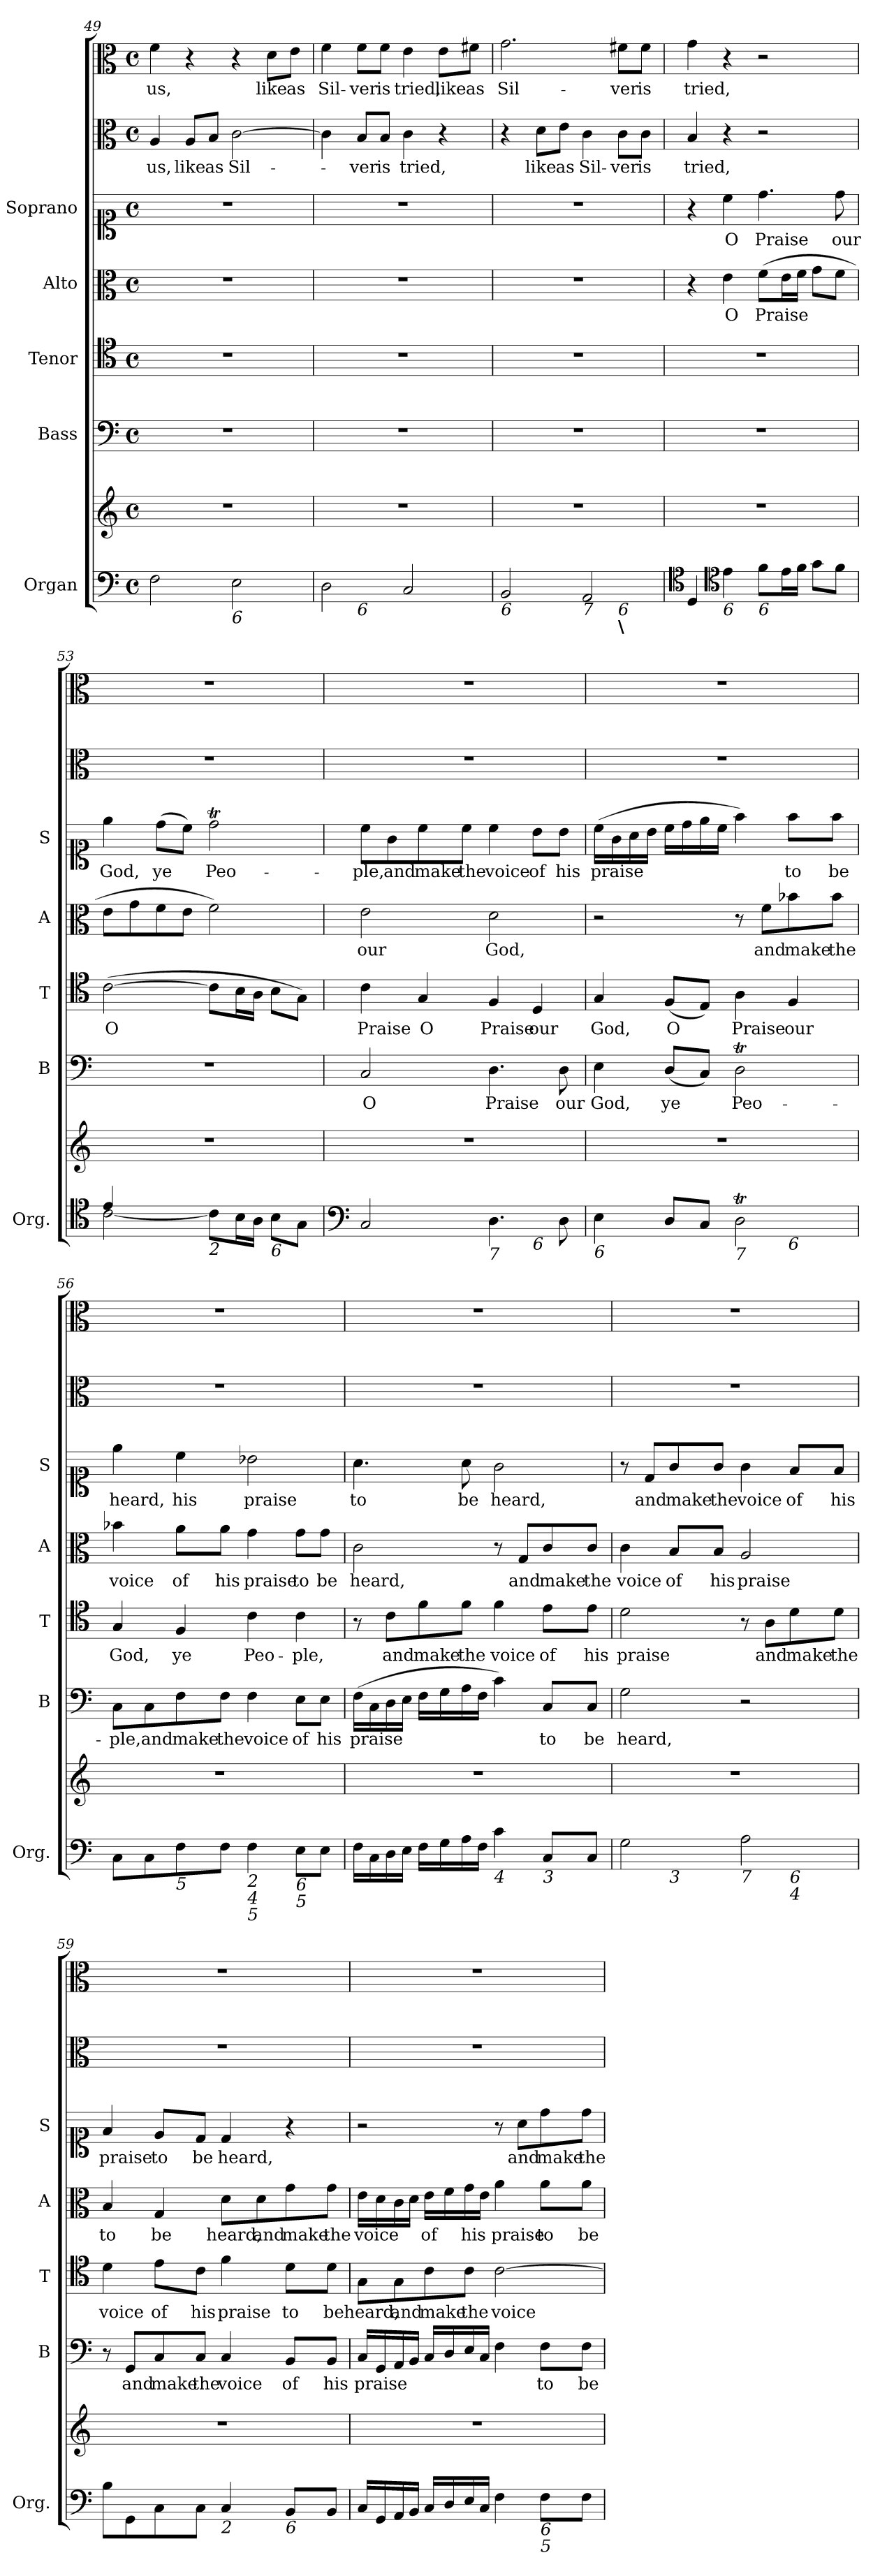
**kern	**kern	**kern	**text	**kern	**text	**kern	**text	**kern	**text	**kern	**text	**kern	**text
*part7	*part7	*part6	*part6	*part5	*part5	*part4	*part4	*part3	*part3	*part2	*part2	*part1	*part1
*staff8	*staff7	*staff6	*staff6	*staff5	*staff5	*staff4	*staff4	*staff3	*staff3	*staff2	*staff2	*staff1	*staff1
*I"Organ	*	*I"Bass	*	*I"Tenor	*	*I"Alto	*	*I"Soprano	*	*	*	*	*
*I'Org.	*	*I'B	*	*I'T	*	*I'A	*	*I'S	*	*	*	*	*
*clefF4	*clefG2	*clefF4	*	*clefC4	*	*clefC3	*	*clefC1	*	*clefC3	*	*clefC3	*
*k[]	*k[]	*k[]	*	*k[]	*	*k[]	*	*k[]	*	*k[]	*	*k[]	*
*C:	*C:	*C:	*	*C:	*	*C:	*	*C:	*	*C:	*	*C:	*
*M4/4	*M4/4	*M4/4	*	*M4/4	*	*M4/4	*	*M4/4	*	*M4/4	*	*M4/4	*
*met(c)	*met(c)	*met(c)	*	*met(c)	*	*met(c)	*	*met(c)	*	*met(c)	*	*met(c)	*
=49	=49	=49	=49	=49	=49	=49	=49	=49	=49	=49	=49	=49	=49
!	!	!	!	!	!	!	!	!	!	!	!LO:LY:b	!	!LO:LY:b
2F\	1r	1r	.	1r	.	1r	.	1r	.	4A/	us,	4f\	us,
!	!	!	!	!	!	!	!	!	!	!	!LO:LY:b	!	!
.	.	.	.	.	.	.	.	.	.	8A/L	like	4r	.
!	!	!	!	!	!	!	!	!	!	!	!LO:LY:b	!	!
.	.	.	.	.	.	.	.	.	.	8B/J	as	.	.
!LO:TX:b:i:t=6	!	!	!	!	!	!	!	!	!	!	!	!	!
!	!	!	!	!	!	!	!	!	!	!	!LO:LY:b	!	!
2E\	.	.	.	.	.	.	.	.	.	[2c\	Sil-	4r	.
!	!	!	!	!	!	!	!	!	!	!	!	!	!LO:LY:b
.	.	.	.	.	.	.	.	.	.	.	.	8d\L	like
!	!	!	!	!	!	!	!	!	!	!	!	!	!LO:LY:b
.	.	.	.	.	.	.	.	.	.	.	.	8e\J	as
=50	=50	=50	=50	=50	=50	=50	=50	=50	=50	=50	=50	=50	=50
!LO:TX:b:i:t=7	!	!	!	!	!	!	!	!	!	!	!	!	!
!	!	!	!	!	!	!	!	!	!	!	!	!	!LO:LY:b
*^	*	*	*	*	*	*	*	*	*	*	*	*	*
2D\	4ryy	1r	1r	.	1r	.	1r	.	1r	.	4c\]	.	4f\	Sil-
!	!LO:TX:b:i:t=6	!	!	!	!	!	!	!	!	!	!	!	!	!
!	!	!	!	!	!	!	!	!	!	!	!	!LO:LY:b	!	!LO:LY:b
.	2.ryy	.	.	.	.	.	.	.	.	.	8B/L	-ver	8f\L	-ver
!	!	!	!	!	!	!	!	!	!	!	!	!LO:LY:b	!	!LO:LY:b
.	.	.	.	.	.	.	.	.	.	.	8B/J	is	8f\J	is
!	!	!	!	!	!	!	!	!	!	!	!	!LO:LY:b	!	!LO:LY:b
2C/	.	.	.	.	.	.	.	.	.	.	4c\	tried,	4e\	tried,
!	!	!	!	!	!	!	!	!	!	!	!	!	!	!LO:LY:b
.	.	.	.	.	.	.	.	.	.	.	4r	.	8e\L	like
!	!	!	!	!	!	!	!	!	!	!	!	!	!	!LO:LY:b
.	.	.	.	.	.	.	.	.	.	.	.	.	8f#X\J	as
=51	=51	=51	=51	=51	=51	=51	=51	=51	=51	=51	=51	=51	=51	=51
!LO:TX:b:i:t=6	!	!	!	!	!	!	!	!	!	!	!	!	!	!
!	!	!	!	!	!	!	!	!	!	!	!	!	!	!LO:LY:b
2BB/	2.ryy	1r	1r	.	1r	.	1r	.	1r	.	4r	.	2.g\	Sil-
!	!	!	!	!	!	!	!	!	!	!	!	!LO:LY:b	!	!
.	.	.	.	.	.	.	.	.	.	.	8d\L	like	.	.
!	!	!	!	!	!	!	!	!	!	!	!	!LO:LY:b	!	!
.	.	.	.	.	.	.	.	.	.	.	8e\J	as	.	.
!LO:TX:b:i:t=7	!	!	!	!	!	!	!	!	!	!	!	!	!	!
!	!	!	!	!	!	!	!	!	!	!	!	!LO:LY:b	!	!
2AA/	.	.	.	.	.	.	.	.	.	.	4c\	Sil-	.	.
!	!LO:TX:b:i:t=6	!	!	!	!	!	!	!	!	!	!	!	!	!
!	!LO:TX:b:B:t=\	!	!	!	!	!	!	!	!	!	!	!	!	!
!	!	!	!	!	!	!	!	!	!	!	!	!LO:LY:b	!	!LO:LY:b
.	4ryy	.	.	.	.	.	.	.	.	.	8c\L	-ver	8f#X\L	-ver
!	!	!	!	!	!	!	!	!	!	!	!	!LO:LY:b	!	!LO:LY:b
.	.	.	.	.	.	.	.	.	.	.	8c\J	is	8f#\J	is
!!LO:LB:g=z
=52	=52	=52	=52	=52	=52	=52	=52	=52	=52	=52	=52	=52	=52	=52
!	!	!	!	!	!	!	!	!	!	!	!	!LO:LY:b	!	!LO:LY:b
*v	*v	*	*	*	*	*	*	*	*	*	*	*	*	*
4GG/	1r	1r	.	1r	.	4r	.	4r	.	4B/	tried,	4g\	tried,
*clefC4	*	*	*	*	*	*	*	*	*	*	*	*	*
!LO:TX:b:i:t=6	!	!	!	!	!	!	!	!	!	!	!	!	!
!	!	!	!	!	!	!	!LO:LY:b	!	!LO:LY:b	!	!	!	!
4e\	.	.	.	.	.	4e\	O	4cc\	O	4r	.	4r	.
!LO:TX:b:i:t=6	!	!	!	!	!	!	!	!	!	!	!	!	!
!	!	!	!	!	!	!	!LO:LY:b	!	!LO:LY:b	!	!	!	!
8f\L	.	.	.	.	.	(>8f\L	Praise	4.dd\	Praise	2r	.	2r	.
16e\L	.	.	.	.	.	16e\L	.	.	.	.	.	.	.
16f\JJ	.	.	.	.	.	16f\JJ	.	.	.	.	.	.	.
8g\L	.	.	.	.	.	8g\L	.	.	.	.	.	.	.
!	!	!	!	!	!	!	!	!	!LO:LY:b	!	!	!	!
8f\J	.	.	.	.	.	8f\J	.	8dd\	our	.	.	.	.
=53	=53	=53	=53	=53	=53	=53	=53	=53	=53	=53	=53	=53	=53
*^	*	*	*	*	*	*	*	*	*	*	*	*	*
!	!	!	!	!	!	!LO:LY:b	!	!	!	!LO:LY:b	!	!	!	!
4e/	[<2c\	1r	1r	.	(>[2c\	O	8e\L	.	4ee\	God,	1r	.	1r	.
.	.	.	.	.	.	.	8g\	.	.	.	.	.	.	.
!	!	!	!	!	!	!	!	!	!	!LO:LY:b	!	!	!	!
4ryy	.	.	.	.	.	.	8f\	.	(>8dd\L	ye	.	.	.	.
.	.	.	.	.	.	.	8e\J	.	8cc\J)	.	.	.	.	.
!LO:TX:b:i:t=2	!	!	!	!	!	!	!	!	!	!	!	!	!	!
!	!	!	!	!	!	!	!	!	!	!LO:LY:b	!	!	!	!
2ryy	8c\L]	.	.	.	8c\L]	.	2f\)	.	2ddT\	Peo-	.	.	.	.
.	16B\L	.	.	.	16B\L	.	.	.	.	.	.	.	.	.
.	16A\JJ	.	.	.	16A\JJ	.	.	.	.	.	.	.	.	.
!	!LO:TX:b:i:t=6	!	!	!	!	!	!	!	!	!	!	!	!	!
.	8B\L	.	.	.	8B\L	.	.	.	.	.	.	.	.	.
.	8G\J	.	.	.	8G\J)	.	.	.	.	.	.	.	.	.
=54	=54	=54	=54	=54	=54	=54	=54	=54	=54	=54	=54	=54	=54	=54
*clefF4	*	*	*	*	*	*	*	*	*	*	*	*	*	*
!	!	!	!	!LO:LY:b	!	!LO:LY:b	!	!LO:LY:b	!	!LO:LY:b	!	!	!	!
2C/	2.ryy	1r	2C/	O	4c\	Praise	2e\	our	8cc\L	-ple,	1r	.	1r	.
!	!	!	!	!	!	!	!	!	!	!LO:LY:b	!	!	!	!
.	.	.	.	.	.	.	.	.	8g\	and	.	.	.	.
!	!	!	!	!	!	!LO:LY:b	!	!	!	!LO:LY:b	!	!	!	!
.	.	.	.	.	4G/	O	.	.	8cc\	make	.	.	.	.
!	!	!	!	!	!	!	!	!	!	!LO:LY:b	!	!	!	!
.	.	.	.	.	.	.	.	.	8cc\J	the	.	.	.	.
!LO:TX:b:i:t=7	!	!	!	!	!	!	!	!	!	!	!	!	!	!
!	!	!	!	!LO:LY:b	!	!LO:LY:b	!	!LO:LY:b	!	!LO:LY:b	!	!	!	!
4.D\	.	.	4.D\	Praise	4F/	Praise	2d\	God,	4cc\	voice	.	.	.	.
!	!LO:TX:b:i:t=6	!	!	!	!	!	!	!	!	!	!	!	!	!
!	!	!	!	!	!	!LO:LY:b	!	!	!	!LO:LY:b	!	!	!	!
.	4ryy	.	.	.	4D/	our	.	.	8b\L	of	.	.	.	.
!	!	!	!	!LO:LY:b	!	!	!	!	!	!LO:LY:b	!	!	!	!
8D\	.	.	8D\	our	.	.	.	.	8b\J	his	.	.	.	.
=55	=55	=55	=55	=55	=55	=55	=55	=55	=55	=55	=55	=55	=55	=55
!LO:TX:b:i:t=6	!	!	!	!	!	!	!	!	!	!	!	!	!	!
!	!	!	!	!LO:LY:b	!	!LO:LY:b	!	!	!	!LO:LY:b	!	!	!	!
4E\	2.ryy	1r	4E\	God,	4G/	God,	2r	.	(>16cc\LL	praise	1r	.	1r	.
.	.	.	.	.	.	.	.	.	16g\	.	.	.	.	.
.	.	.	.	.	.	.	.	.	16a\	.	.	.	.	.
.	.	.	.	.	.	.	.	.	16b\JJ	.	.	.	.	.
!	!	!	!	!LO:LY:b	!	!LO:LY:b	!	!	!	!	!	!	!	!
8D/L	.	.	(<8D/L	ye	(<8F/L	O	.	.	16cc\LL	.	.	.	.	.
.	.	.	.	.	.	.	.	.	16dd\	.	.	.	.	.
8C/J	.	.	8C/J)	.	8E/J)	.	.	.	16ee\	.	.	.	.	.
.	.	.	.	.	.	.	.	.	16cc\JJ	.	.	.	.	.
!LO:TX:b:i:t=7	!	!	!	!	!	!	!	!	!	!	!	!	!	!
!	!	!	!	!LO:LY:b	!	!LO:LY:b	!	!	!	!	!	!	!	!
2DT\	.	.	2DT\	Peo-	4A\	Praise	8r	.	4ff\)	.	.	.	.	.
!	!	!	!	!	!	!	!	!LO:LY:b	!	!	!	!	!	!
.	.	.	.	.	.	.	8f\L	and	.	.	.	.	.	.
!	!LO:TX:b:i:t=6	!	!	!	!	!	!	!	!	!	!	!	!	!
!	!	!	!	!	!	!LO:LY:b	!	!LO:LY:b	!	!LO:LY:b	!	!	!	!
.	4ryy	.	.	.	4F/	our	8b-X\	make	8ff\L	to	.	.	.	.
!	!	!	!	!	!	!	!	!LO:LY:b	!	!LO:LY:b	!	!	!	!
.	.	.	.	.	.	.	8b-\J	the	8ff\J	be	.	.	.	.
!!LO:PB:g=z
=56	=56	=56	=56	=56	=56	=56	=56	=56	=56	=56	=56	=56	=56	=56
!LO:TX:b:i:t=7	!	!	!	!	!	!	!	!	!	!	!	!	!	!
!	!	!	!	!LO:LY:b	!	!LO:LY:b	!	!LO:LY:b	!	!LO:LY:b	!	!	!	!
*v	*v	*	*	*	*	*	*	*	*	*	*	*	*	*
8C\L	1r	8C\L	-ple,	4G/	God,	4b-X\	voice	4ee\	heard,	1r	.	1r	.
!	!	!	!LO:LY:b	!	!	!	!	!	!	!	!	!	!
8C\	.	8C\	and	.	.	.	.	.	.	.	.	.	.
!LO:TX:b:i:t=5	!	!	!	!	!	!	!	!	!	!	!	!	!
!	!	!	!LO:LY:b	!	!LO:LY:b	!	!LO:LY:b	!	!LO:LY:b	!	!	!	!
8F\	.	8F\	make	4F/	ye	8a\L	of	4cc\	his	.	.	.	.
!	!	!	!LO:LY:b	!	!	!	!LO:LY:b	!	!	!	!	!	!
8F\J	.	8F\J	the	.	.	8a\J	his	.	.	.	.	.	.
!LO:TX:b:i:t=2	!	!	!	!	!	!	!	!	!	!	!	!	!
!LO:TX:b:i:t=4	!	!	!	!	!	!	!	!	!	!	!	!	!
!LO:TX:b:i:t=5	!	!	!	!	!	!	!	!	!	!	!	!	!
!	!	!	!LO:LY:b	!	!LO:LY:b	!	!LO:LY:b	!	!LO:LY:b	!	!	!	!
4F\	.	4F\	voice	4c\	Peo-	4g\	praise	2b-X\	praise	.	.	.	.
!LO:TX:b:i:t=6	!	!	!	!	!	!	!	!	!	!	!	!	!
!LO:TX:b:i:t=5	!	!	!	!	!	!	!	!	!	!	!	!	!
!	!	!	!LO:LY:b	!	!LO:LY:b	!	!LO:LY:b	!	!	!	!	!	!
8E\L	.	8E\L	of	4c\	-ple,	8g\L	to	.	.	.	.	.	.
!	!	!	!LO:LY:b	!	!	!	!LO:LY:b	!	!	!	!	!	!
8E\J	.	8E\J	his	.	.	8g\J	be	.	.	.	.	.	.
=57	=57	=57	=57	=57	=57	=57	=57	=57	=57	=57	=57	=57	=57
!	!	!	!LO:LY:b	!	!	!	!LO:LY:b	!	!LO:LY:b	!	!	!	!
16F\LL	1r	(>16F\LL	praise	8r	.	2c\	heard,	4.a\	to	1r	.	1r	.
16C\	.	16C\	.	.	.	.	.	.	.	.	.	.	.
!	!	!	!	!	!LO:LY:b	!	!	!	!	!	!	!	!
16D\	.	16D\	.	8c\L	and	.	.	.	.	.	.	.	.
16E\JJ	.	16E\JJ	.	.	.	.	.	.	.	.	.	.	.
!	!	!	!	!	!LO:LY:b	!	!	!	!	!	!	!	!
16F\LL	.	16F\LL	.	8f\	make	.	.	.	.	.	.	.	.
16G\	.	16G\	.	.	.	.	.	.	.	.	.	.	.
!	!	!	!	!	!LO:LY:b	!	!	!	!LO:LY:b	!	!	!	!
16A\	.	16A\	.	8f\J	the	.	.	8a\	be	.	.	.	.
16F\JJ	.	16F\JJ	.	.	.	.	.	.	.	.	.	.	.
!LO:TX:b:i:t=4	!	!	!	!	!	!	!	!	!	!	!	!	!
!	!	!	!	!	!LO:LY:b	!	!	!	!LO:LY:b	!	!	!	!
4c\	.	4c\)	.	4f\	voice	8r	.	2g\	heard,	.	.	.	.
!	!	!	!	!	!	!	!LO:LY:b	!	!	!	!	!	!
.	.	.	.	.	.	8G/L	and	.	.	.	.	.	.
!LO:TX:b:i:t=3	!	!	!	!	!	!	!	!	!	!	!	!	!
!	!	!	!LO:LY:b	!	!LO:LY:b	!	!LO:LY:b	!	!	!	!	!	!
8C/L	.	8C/L	to	8e\L	of	8c/	make	.	.	.	.	.	.
!	!	!	!LO:LY:b	!	!LO:LY:b	!	!LO:LY:b	!	!	!	!	!	!
8C/J	.	8C/J	be	8e\J	his	8c/J	the	.	.	.	.	.	.
=58	=58	=58	=58	=58	=58	=58	=58	=58	=58	=58	=58	=58	=58
!LO:TX:b:i:t=4	!	!	!	!	!	!	!	!	!	!	!	!	!
!	!	!	!LO:LY:b	!	!LO:LY:b	!	!LO:LY:b	!	!	!	!	!	!
*^	*	*	*	*	*	*	*	*	*	*	*	*	*
*	*^	*	*	*	*	*	*	*	*	*	*	*	*	*
2G\	4ryy	2.ryy	1r	2G\	heard,	2d\	praise	4c\	voice	8r	.	1r	.	1r	.
!	!	!	!	!	!	!	!	!	!	!	!LO:LY:b	!	!	!	!
.	.	.	.	.	.	.	.	.	.	8d/L	and	.	.	.	.
!	!LO:TX:b:i:t=3	!	!	!	!	!	!	!	!	!	!	!	!	!	!
!	!	!	!	!	!	!	!	!	!LO:LY:b	!	!LO:LY:b	!	!	!	!
.	2.ryy	.	.	.	.	.	.	8B/L	of	8g/	make	.	.	.	.
!	!	!	!	!	!	!	!	!	!LO:LY:b	!	!LO:LY:b	!	!	!	!
.	.	.	.	.	.	.	.	8B/J	his	8g/J	the	.	.	.	.
!LO:TX:b:i:t=7	!	!	!	!	!	!	!	!	!	!	!	!	!	!	!
!	!	!	!	!	!	!	!	!	!LO:LY:b	!	!LO:LY:b	!	!	!	!
2A\	.	.	.	2r	.	8r	.	2A/	praise	4g\	voice	.	.	.	.
!	!	!	!	!	!	!	!LO:LY:b	!	!	!	!	!	!	!	!
.	.	.	.	.	.	8A\L	and	.	.	.	.	.	.	.	.
!	!	!LO:TX:b:i:t=6	!	!	!	!	!	!	!	!	!	!	!	!	!
!	!	!LO:TX:b:i:t=4	!	!	!	!	!	!	!	!	!	!	!	!	!
!	!	!	!	!	!	!	!LO:LY:b	!	!	!	!LO:LY:b	!	!	!	!
.	.	4ryy	.	.	.	8d\	make	.	.	8f/L	of	.	.	.	.
!	!	!	!	!	!	!	!LO:LY:b	!	!	!	!LO:LY:b	!	!	!	!
.	.	.	.	.	.	8d\J	the	.	.	8f/J	his	.	.	.	.
!!LO:LB:g=z
=59	=59	=59	=59	=59	=59	=59	=59	=59	=59	=59	=59	=59	=59	=59	=59
!LO:TX:b:i:t=5	!	!	!	!	!	!	!	!	!	!	!	!	!	!	!
!	!	!	!	!	!	!	!LO:LY:b	!	!LO:LY:b	!	!LO:LY:b	!	!	!	!
*v	*v	*v	*	*	*	*	*	*	*	*	*	*	*	*	*
8B\L	1r	8r	.	4d\	voice	4B/	to	4f/	praise	1r	.	1r	.
!	!	!	!LO:LY:b	!	!	!	!	!	!	!	!	!	!
8GG\	.	8GG/L	and	.	.	.	.	.	.	.	.	.	.
!	!	!	!LO:LY:b	!	!LO:LY:b	!	!LO:LY:b	!	!LO:LY:b	!	!	!	!
8C\	.	8C/	make	8e\L	of	4G/	be	8e/L	to	.	.	.	.
!	!	!	!LO:LY:b	!	!LO:LY:b	!	!	!	!LO:LY:b	!	!	!	!
8C\J	.	8C/J	the	8c\J	his	.	.	8d/J	be	.	.	.	.
!LO:TX:b:i:t=2	!	!	!	!	!	!	!	!	!	!	!	!	!
!	!	!	!LO:LY:b	!	!LO:LY:b	!	!LO:LY:b	!	!LO:LY:b	!	!	!	!
4C/	.	4C/	voice	4f\	praise	8d\L	heard,	4d/	heard,	.	.	.	.
!	!	!	!	!	!	!	!LO:LY:b	!	!	!	!	!	!
.	.	.	.	.	.	8d\	and	.	.	.	.	.	.
!LO:TX:b:i:t=6	!	!	!	!	!	!	!	!	!	!	!	!	!
!	!	!	!LO:LY:b	!	!LO:LY:b	!	!LO:LY:b	!	!	!	!	!	!
8BB/L	.	8BB/L	of	8d\L	to	8g\	make	4r	.	.	.	.	.
!	!	!	!LO:LY:b	!	!LO:LY:b	!	!LO:LY:b	!	!	!	!	!	!
8BB/J	.	8BB/J	his	8d\J	be	8g\J	the	.	.	.	.	.	.
=60	=60	=60	=60	=60	=60	=60	=60	=60	=60	=60	=60	=60	=60
!	!	!	!LO:LY:b	!	!LO:LY:b	!	!LO:LY:b	!	!	!	!	!	!
16C/LL	1r	16C/LL	praise	8G\L	heard,	16e\LL	voice	2r	.	1r	.	1r	.
16GG/	.	16GG/	.	.	.	16d\	.	.	.	.	.	.	.
!	!	!	!	!	!LO:LY:b	!	!	!	!	!	!	!	!
16AA/	.	16AA/	.	8G\	and	16c\	.	.	.	.	.	.	.
16BB/JJ	.	16BB/JJ	.	.	.	16d\JJ	.	.	.	.	.	.	.
!	!	!	!	!	!LO:LY:b	!	!LO:LY:b	!	!	!	!	!	!
16C/LL	.	16C/LL	.	8c\	make	16e\LL	of	.	.	.	.	.	.
16D/	.	16D/	.	.	.	16f\	.	.	.	.	.	.	.
!	!	!	!	!	!LO:LY:b	!	!LO:LY:b	!	!	!	!	!	!
16E/	.	16E/	.	8c\J	the	16g\	his	.	.	.	.	.	.
16C/JJ	.	16C/JJ	.	.	.	16e\JJ	.	.	.	.	.	.	.
!	!	!	!	!	!LO:LY:b	!	!LO:LY:b	!	!	!	!	!	!
4F\	.	4F\	.	[2c\	voice	4a\	praise	8r	.	.	.	.	.
!	!	!	!	!	!	!	!	!	!LO:LY:b	!	!	!	!
.	.	.	.	.	.	.	.	8a\L	and	.	.	.	.
!LO:TX:b:i:t=6	!	!	!	!	!	!	!	!	!	!	!	!	!
!LO:TX:b:i:t=5	!	!	!	!	!	!	!	!	!	!	!	!	!
!	!	!	!LO:LY:b	!	!	!	!LO:LY:b	!	!LO:LY:b	!	!	!	!
8F\L	.	8F\L	to	.	.	8a\L	to	8dd\	make	.	.	.	.
!	!	!	!LO:LY:b	!	!	!	!LO:LY:b	!	!LO:LY:b	!	!	!	!
8F\J	.	8F\J	be	.	.	8a\J	be	8dd\J	the	.	.	.	.
=	=	=	=	=	=	=	=	=	=	=	=	=	=
*-	*-	*-	*-	*-	*-	*-	*-	*-	*-	*-	*-	*-	*-
